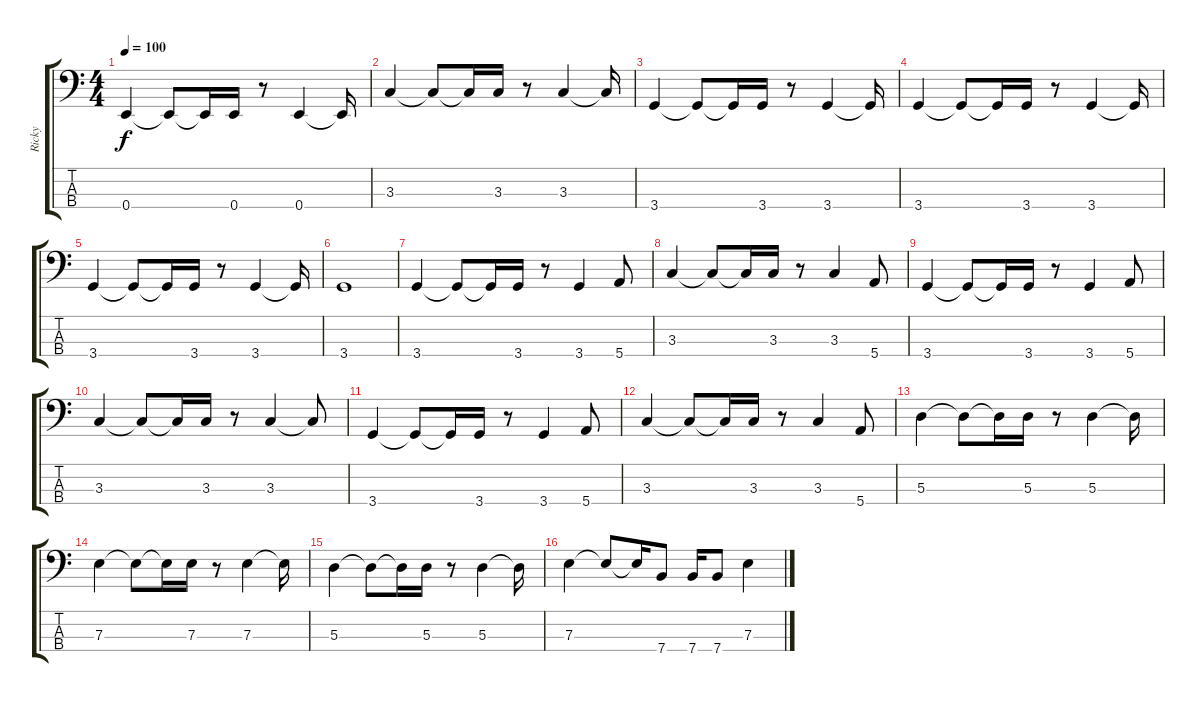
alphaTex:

\track ("Ricky" "Ricky") {instrument electricbasspick}
\staff {score tabs}
\tuning (G2 D2 A1 E1) {hide}
\ts (4 4)
\tempo 100
\clef f4
\ks c
0.4.4{dy f} 0.4{t}.8 0.4{t}.16 0.4.16 r.8 0.4.4 0.4{t}.16 |
3.3.4 3.3{t}.8 3.3{t}.16 3.3.16 r.8 3.3.4 3.3{t}.16 |
3.4.4 3.4{t}.8 3.4{t}.16 3.4.16 r.8 3.4.4 3.4{t}.16 |
3.4.4 3.4{t}.8 3.4{t}.16 3.4.16 r.8 3.4.4 3.4{t}.16 |
3.4.4 3.4{t}.8 3.4{t}.16 3.4.16 r.8 3.4.4 3.4{t}.16 |
3.4.1 |
3.4.4 3.4{t}.8 3.4{t}.16 3.4.16 r.8 3.4.4 5.4.8 |
3.3.4 3.3{t}.8 3.3{t}.16 3.3.16 r.8 3.3.4 5.4.8 |
3.4.4 3.4{t}.8 3.4{t}.16 3.4.16 r.8 3.4.4 5.4.8 |
3.3.4 3.3{t}.8 3.3{t}.16 3.3.16 r.8 3.3.4 3.3{t}.8 |
3.4.4 3.4{t}.8 3.4{t}.16 3.4.16 r.8 3.4.4 5.4.8 |
3.3.4 3.3{t}.8 3.3{t}.16 3.3.16 r.8 3.3.4 5.4.8 |
5.3.4 5.3{t}.8 5.3{t}.16 5.3.16 r.8 5.3.4 5.3{t}.16 |
7.3.4 7.3{t}.8 7.3{t}.16 7.3.16 r.8 7.3.4 7.3{t}.16 |
5.3.4 5.3{t}.8 5.3{t}.16 5.3.16 r.8 5.3.4 5.3{t}.16 |
7.3.4 7.3{t}.8 7.3{t}.16 7.4.8 7.4.16 7.4.8 7.3.4
